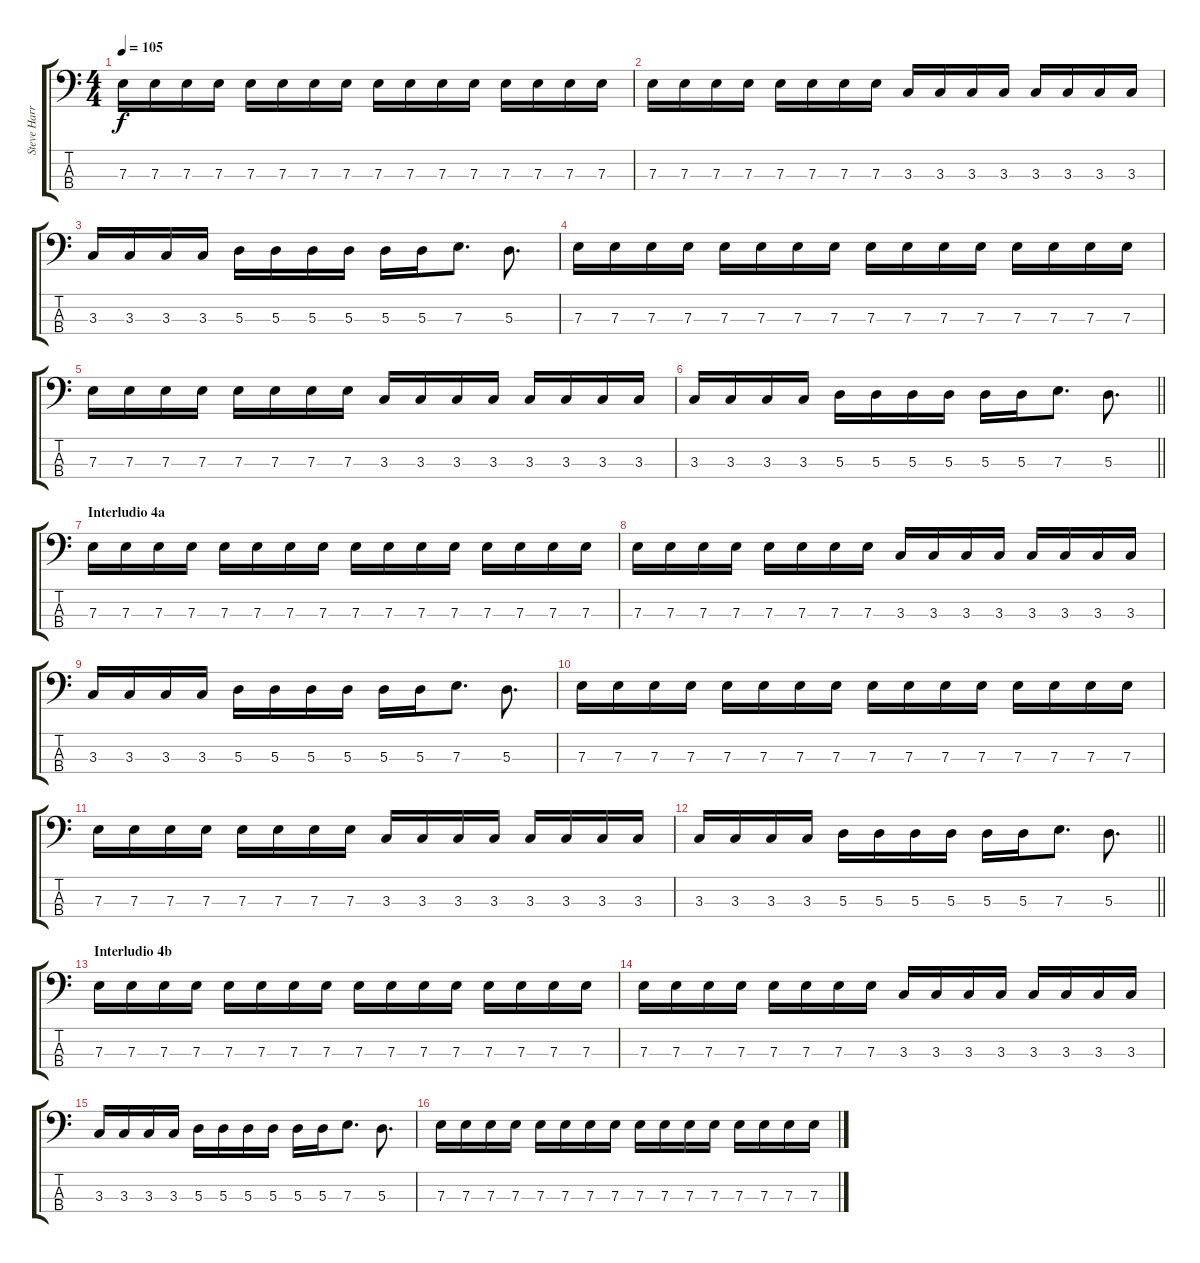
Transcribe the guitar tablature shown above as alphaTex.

\track ("Steve Harris" "Steve Harr") {instrument electricbassfinger}
\staff {score tabs}
\tuning (G2 D2 A1 E1) {hide}
\ts (4 4)
\tempo 105
\clef f4
\ks c
7.3.16{dy f} 7.3.16 7.3.16 7.3.16 7.3.16 7.3.16 7.3.16 7.3.16 7.3.16 7.3.16 7.3.16 7.3.16 7.3.16 7.3.16 7.3.16 7.3.16 |
7.3.16 7.3.16 7.3.16 7.3.16 7.3.16 7.3.16 7.3.16 7.3.16 3.3.16 3.3.16 3.3.16 3.3.16 3.3.16 3.3.16 3.3.16 3.3.16 |
3.3.16 3.3.16 3.3.16 3.3.16 5.3.16 5.3.16 5.3.16 5.3.16 5.3.16 5.3.16 7.3.8{d} 5.3.8{d} |
7.3.16 7.3.16 7.3.16 7.3.16 7.3.16 7.3.16 7.3.16 7.3.16 7.3.16 7.3.16 7.3.16 7.3.16 7.3.16 7.3.16 7.3.16 7.3.16 |
7.3.16 7.3.16 7.3.16 7.3.16 7.3.16 7.3.16 7.3.16 7.3.16 3.3.16 3.3.16 3.3.16 3.3.16 3.3.16 3.3.16 3.3.16 3.3.16 |
\barLineRight lightlight
3.3.16 3.3.16 3.3.16 3.3.16 5.3.16 5.3.16 5.3.16 5.3.16 5.3.16 5.3.16 7.3.8{d} 5.3.8{d} |
\section ("" "Interludio 4a")
7.3.16 7.3.16 7.3.16 7.3.16 7.3.16 7.3.16 7.3.16 7.3.16 7.3.16 7.3.16 7.3.16 7.3.16 7.3.16 7.3.16 7.3.16 7.3.16 |
7.3.16 7.3.16 7.3.16 7.3.16 7.3.16 7.3.16 7.3.16 7.3.16 3.3.16 3.3.16 3.3.16 3.3.16 3.3.16 3.3.16 3.3.16 3.3.16 |
3.3.16 3.3.16 3.3.16 3.3.16 5.3.16 5.3.16 5.3.16 5.3.16 5.3.16 5.3.16 7.3.8{d} 5.3.8{d} |
7.3.16 7.3.16 7.3.16 7.3.16 7.3.16 7.3.16 7.3.16 7.3.16 7.3.16 7.3.16 7.3.16 7.3.16 7.3.16 7.3.16 7.3.16 7.3.16 |
7.3.16 7.3.16 7.3.16 7.3.16 7.3.16 7.3.16 7.3.16 7.3.16 3.3.16 3.3.16 3.3.16 3.3.16 3.3.16 3.3.16 3.3.16 3.3.16 |
\barLineRight lightlight
3.3.16 3.3.16 3.3.16 3.3.16 5.3.16 5.3.16 5.3.16 5.3.16 5.3.16 5.3.16 7.3.8{d} 5.3.8{d} |
\section ("" "Interludio 4b")
7.3.16 7.3.16 7.3.16 7.3.16 7.3.16 7.3.16 7.3.16 7.3.16 7.3.16 7.3.16 7.3.16 7.3.16 7.3.16 7.3.16 7.3.16 7.3.16 |
7.3.16 7.3.16 7.3.16 7.3.16 7.3.16 7.3.16 7.3.16 7.3.16 3.3.16 3.3.16 3.3.16 3.3.16 3.3.16 3.3.16 3.3.16 3.3.16 |
3.3.16 3.3.16 3.3.16 3.3.16 5.3.16 5.3.16 5.3.16 5.3.16 5.3.16 5.3.16 7.3.8{d} 5.3.8{d} |
7.3.16 7.3.16 7.3.16 7.3.16 7.3.16 7.3.16 7.3.16 7.3.16 7.3.16 7.3.16 7.3.16 7.3.16 7.3.16 7.3.16 7.3.16 7.3.16
